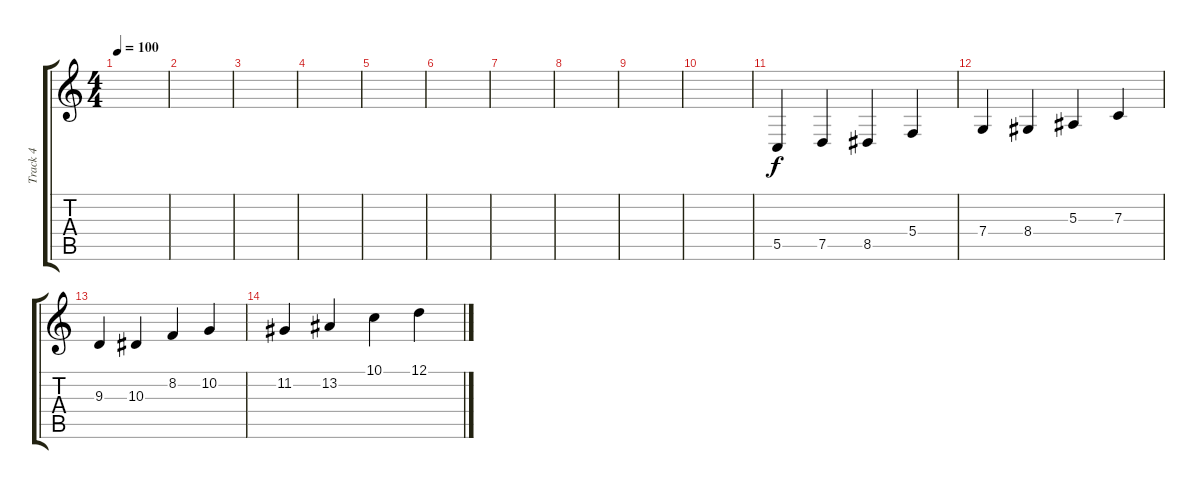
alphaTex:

\track ("Track 4" "Track 4") {instrument pad7halo}
\staff {score tabs}
\tuning (D4 A3 F3 C3 G2 C2) {hide}
\ts (4 4)
\tempo 100
\clef g2
\ks c
|
|
|
|
|
|
|
|
|
|
5.5.4 7.5.4 8.5.4 5.4.4 |
7.4.4 8.4.4 5.3.4 7.3.4 |
9.3.4 10.3.4 8.2.4 10.2.4 |
11.2.4 13.2.4 10.1.4 12.1.4
